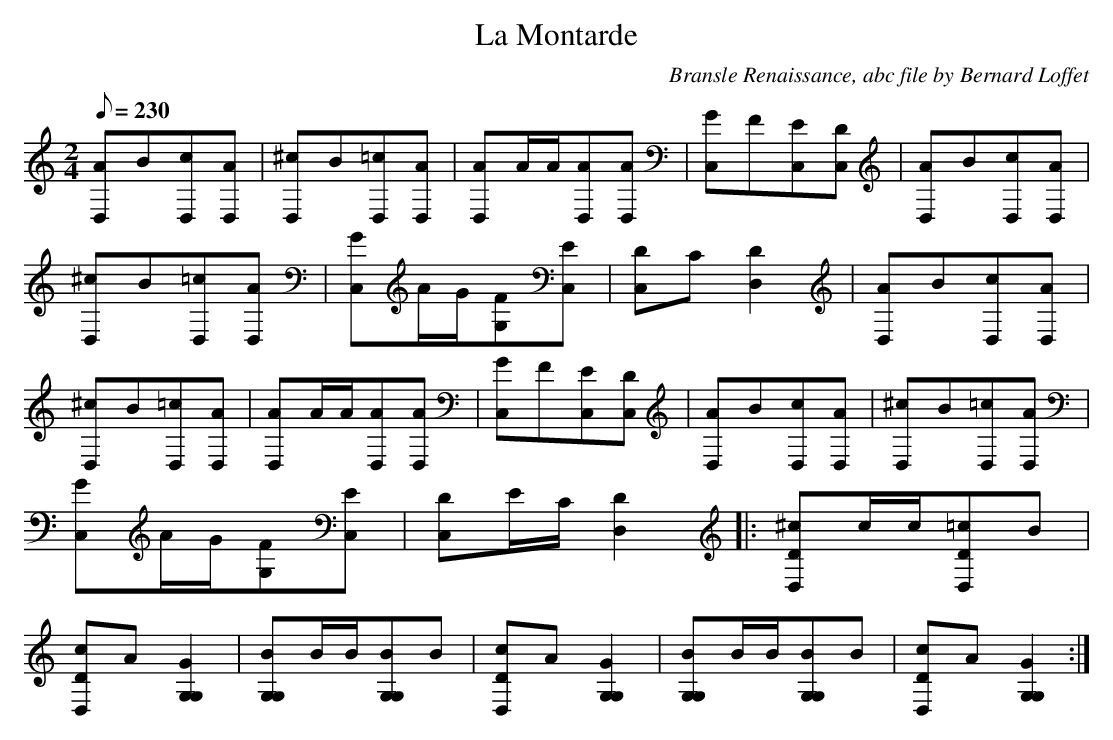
X:1
T:La Montarde
C:Bransle Renaissance, abc file by Bernard Loffet
L:1/8
Q:230
M:2/4
K:C
[AD,]B[cD,][AD,]|[^cD,]B[=cD,][AD,]|[AD,]A/A/[AD,][AD,]|[GC,]F[EC,][DC,]|[AD,]B[cD,][AD,]|[^cD,]B[=cD,][AD,]|[GC,]A/G/[FG,][EC,]| \
[DC,]C[D2D,2]|[AD,]B[cD,][AD,]|[^cD,]B[=cD,][AD,]|[AD,]A/A/[AD,][AD,]|[GC,]F[EC,][DC,]|[AD,]B[cD,][AD,]|[^cD,]B[=cD,][AD,]|[GC,]A/G/[FG,][EC,]| \
[DC,]E/C/[D2D,2]|:[^cD,D]c/c/[=cD,D]B|[cD,D]A[G2G,2G,2]|[BG,G,]B/B/[BG,G,]B|[cD,D]A[G2G,2G,2]|[BG,G,]B/B/[BG,G,]B|[cD,D]A[G2G,2G,2]:| \
